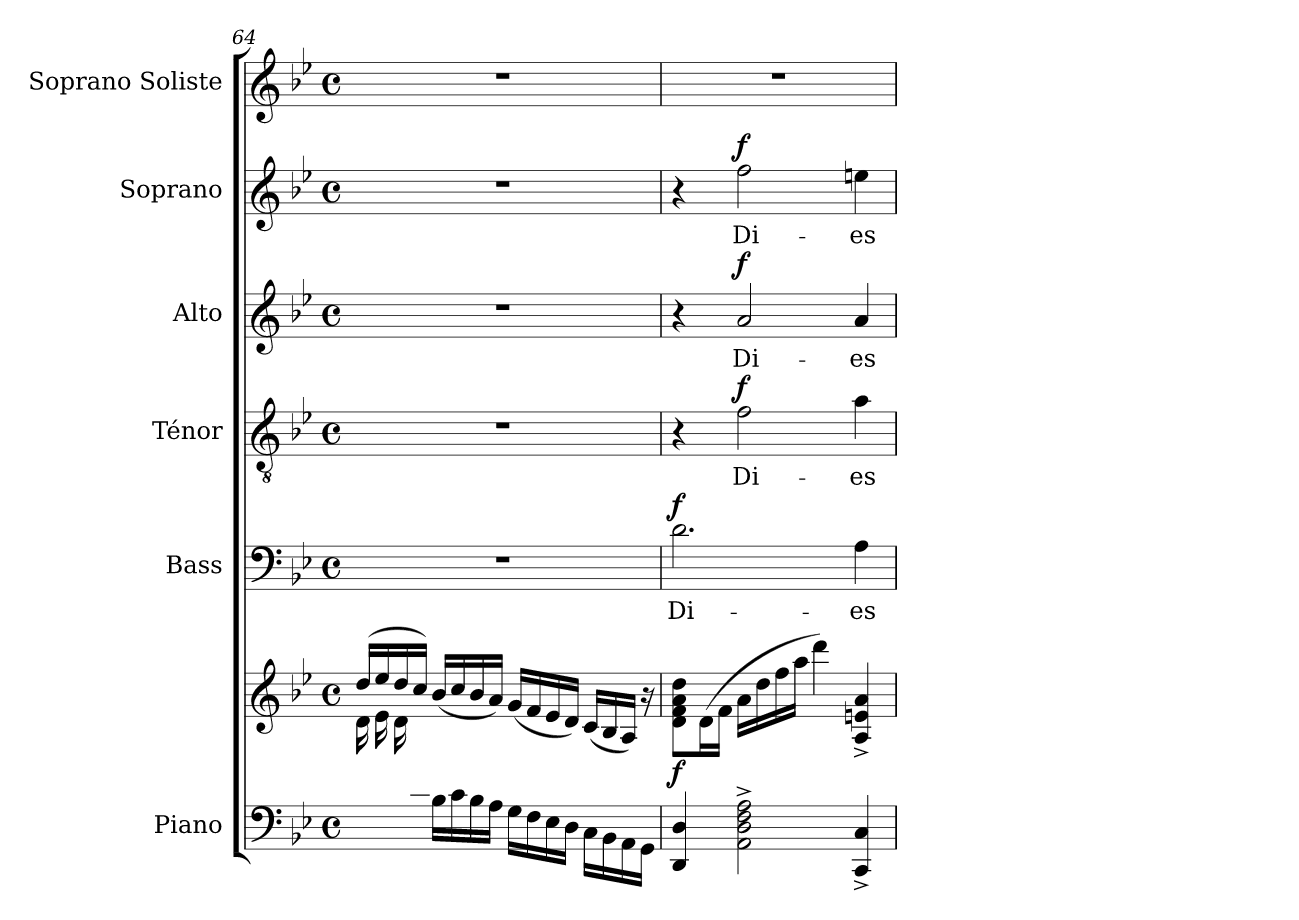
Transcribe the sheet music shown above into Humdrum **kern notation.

**kern	**kern	**dynam	**kern	**text	**dynam	**kern	**text	**dynam	**kern	**text	**dynam	**kern	**text	**dynam	**kern
*part6	*part6	*part6	*part5	*part5	*part5	*part4	*part4	*part4	*part3	*part3	*part3	*part2	*part2	*part2	*part1
*staff7	*staff6	*staff6/7	*staff5	*staff5	*staff5	*staff4	*staff4	*staff4	*staff3	*staff3	*staff3	*staff2	*staff2	*staff2	*staff1
*I"Piano	*	*	*I"Bass	*	*	*I"Ténor	*	*	*I"Alto	*	*	*I"Soprano	*	*	*I"Soprano Soliste
*I'Pno.	*	*	*I'B.	*	*	*I'T.	*	*	*I'A.	*	*	*I'S.	*	*	*
!!LO:LB:g=z
*clefF4	*clefG2	*	*clefF4	*	*	*clefGv2	*	*	*clefG2	*	*	*clefG2	*	*	*clefG2
*k[b-e-]	*k[b-e-]	*	*k[b-e-]	*	*	*k[b-e-]	*	*	*k[b-e-]	*	*	*k[b-e-]	*	*	*k[b-e-]
*M4/4	*M4/4	*	*M4/4	*	*	*M4/4	*	*	*M4/4	*	*	*M4/4	*	*	*M4/4
*met(c)	*met(c)	*	*met(c)	*	*	*met(c)	*	*	*met(c)	*	*	*met(c)	*	*	*met(c)
=64	=64	=64	=64	=64	=64	=64	=64	=64	=64	=64	=64	=64	=64	=64	=64
*	*^	*	*	*	*	*	*	*	*	*	*	*	*	*	*
8.ryy	(>16dd/LL	(16d\LL	.	1r	.	.	1r	.	.	1r	.	.	1r	.	.	1r
.	16ee-/	16e-\	.	.	.	.	.	.	.	.	.	.	.	.	.	.
.	16dd/	16d\	.	.	.	.	.	.	.	.	.	.	.	.	.	.
16c\JJ)	16cc/JJ)	2ryy	.	.	.	.	.	.	.	.	.	.	.	.	.	.
16B-\LL	(16b-/LL	.	.	.	.	.	.	.	.	.	.	.	.	.	.	.
16c\	16cc/	.	.	.	.	.	.	.	.	.	.	.	.	.	.	.
16B-\	16b-/	.	.	.	.	.	.	.	.	.	.	.	.	.	.	.
16A\JJ	16a/JJ)	.	.	.	.	.	.	.	.	.	.	.	.	.	.	.
16G\LL	(16g/LL	.	.	.	.	.	.	.	.	.	.	.	.	.	.	.
16F\	16f/	.	.	.	.	.	.	.	.	.	.	.	.	.	.	.
16E-\	16e-/	.	.	.	.	.	.	.	.	.	.	.	.	.	.	.
16D\JJ	16d/JJ)	4ryy	.	.	.	.	.	.	.	.	.	.	.	.	.	.
16C\LL	(16c/LL	.	.	.	.	.	.	.	.	.	.	.	.	.	.	.
16BB-\	16B-/	.	.	.	.	.	.	.	.	.	.	.	.	.	.	.
16AA\	16A/JJ)	.	.	.	.	.	.	.	.	.	.	.	.	.	.	.
16GG\JJ	16r	16ryy	.	.	.	.	.	.	.	.	.	.	.	.	.	.
=65	=65	=65	=65	=65	=65	=65	=65	=65	=65	=65	=65	=65	=65	=65	=65	=65
!	!	!	!LO:DY:a=2	!	!	!LO:DY:a	!	!	!	!	!	!	!	!	!	!
*	*v	*v	*	*	*	*	*	*	*	*	*	*	*	*	*	*
4DD/ 4D/	8d\ 8f\ 8a\ 8dd\L	f	2.d\	Di-	f	4r	.	.	4r	.	.	4r	.	.	1r
.	(16d\L	.	.	.	.	.	.	.	.	.	.	.	.	.	.
.	16f\JJ	.	.	.	.	.	.	.	.	.	.	.	.	.	.
!	!	!	!	!	!	!	!	!LO:DY:a	!	!	!LO:DY:a	!	!	!LO:DY:a	!
2AA\^ 2D\^ 2F\^ 2A\^	16a\LL	.	.	.	.	2f\	Di-	f	2a/	Di-	f	2ff\	Di-	f	.
.	16dd\	.	.	.	.	.	.	.	.	.	.	.	.	.	.
.	16ff\	.	.	.	.	.	.	.	.	.	.	.	.	.	.
.	16aa\JJ	.	.	.	.	.	.	.	.	.	.	.	.	.	.
.	4ddd\)	.	.	.	.	.	.	.	.	.	.	.	.	.	.
4CC/^ 4C/^	4A/^ 4en/^ 4a/^	.	4A\	-es	.	4a\	-es	.	4a/	-es	.	4een\	-es	.	.
=	=	=	=	=	=	=	=	=	=	=	=	=	=	=	=
*-	*-	*-	*-	*-	*-	*-	*-	*-	*-	*-	*-	*-	*-	*-	*-
